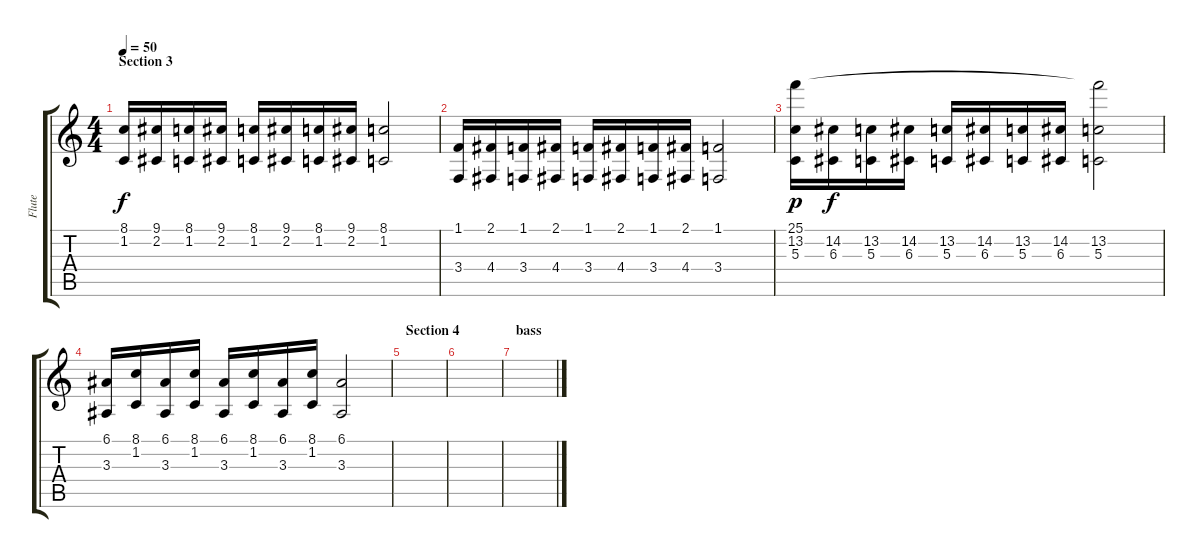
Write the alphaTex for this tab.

\track ("Flute" "Flute") {instrument piccolo}
\staff {score tabs}
\tuning (E4 B3 G3 D3 A2 E2) {hide}
\ts (4 4)
\section ("" "Section 3")
\tempo 50
\clef g2
\ks c
(8.1 1.2).16{dy f} (9.1 2.2).16 (8.1 1.2).16 (9.1 2.2).16 (8.1 1.2).16 (9.1 2.2).16 (8.1 1.2).16 (9.1 2.2).16 (8.1 1.2).2 |
(1.1 3.4).16 (2.1 4.4).16 (1.1 3.4).16 (2.1 4.4).16 (1.1 3.4).16 (2.1 4.4).16 (1.1 3.4).16 (2.1 4.4).16 (1.1 3.4).2 |
(25.1 13.2 5.3).16{dy p} (14.2 6.3).16{dy f} (13.2 5.3).16 (14.2 6.3).16 (13.2 5.3).16 (14.2 6.3).16 (13.2 5.3).16 (14.2 6.3).16 (25.1{t} 13.2 5.3).2 |
(6.1 3.3).16 (8.1 1.2).16 (6.1 3.3).16 (8.1 1.2).16 (6.1 3.3).16 (8.1 1.2).16 (6.1 3.3).16 (8.1 1.2).16 (6.1 3.3).2 |
\section ("" "Section 4")
|
|
\section ("" "bass")
